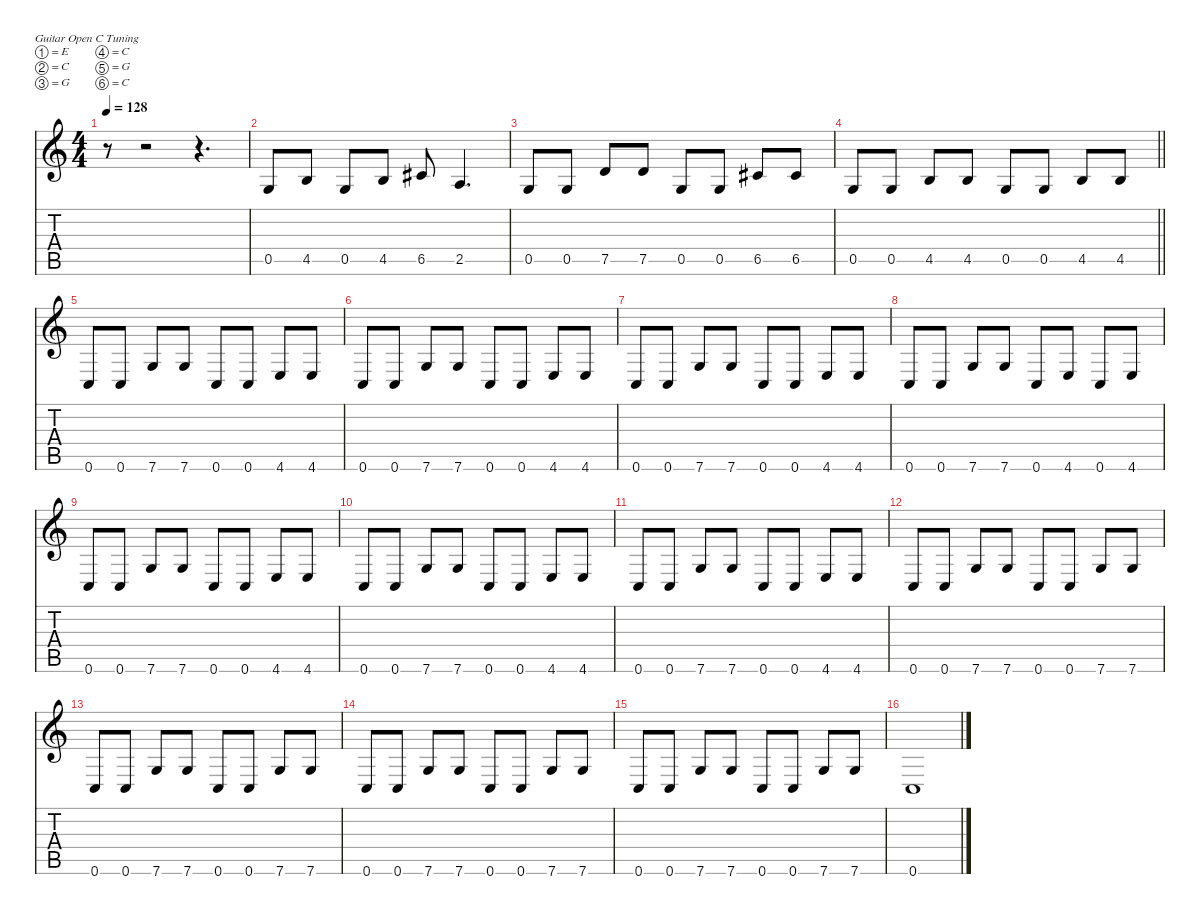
\defaultSystemsLayout 4
\hideDynamics
\bracketExtendMode nobrackets
\singleTrackTrackNamePolicy hidden
\multiTrackTrackNamePolicy hidden
\firstSystemTrackNameMode fullname
\otherSystemsTrackNameOrientation horizontal
\track ("Guitar 1" "dist.guit.") {instrument distortionguitar}
\staff {score tabs}
\tuning (E4 C4 G3 C3 G2 C2)
\ts (4 4)
\tempo 128
\clef g2
\ks c
r.8{dy f beam Down} r.2{beam Down} r.4{d beam Down} |
0.5.8{beam Up} 4.5.8{beam Up} 0.5.8{beam Up} 4.5.8{beam Up} 6.5{acc #}.8{beam Up} 2.5.4{d beam Up} |
0.5.8{beam Up} 0.5.8{beam Up} 7.5.8{beam Up} 7.5.8{beam Up} 0.5.8{beam Up} 0.5.8{beam Up} 6.5{acc #}.8{beam Up} 6.5{acc #}.8{beam Up} |
\barLineRight lightlight
0.5.8{beam Up} 0.5.8{beam Up} 4.5.8{beam Up} 4.5.8{beam Up} 0.5.8{beam Up} 0.5.8{beam Up} 4.5.8{beam Up} 4.5.8{beam Up} |
0.6.8{dy mf beam Up} 0.6.8{beam Up} 7.6.8{beam Up} 7.6.8{beam Up} 0.6.8{beam Up} 0.6.8{beam Up} 4.6.8{beam Up} 4.6.8{beam Up} |
0.6.8{beam Up} 0.6.8{beam Up} 7.6.8{beam Up} 7.6.8{beam Up} 0.6.8{beam Up} 0.6.8{beam Up} 4.6.8{beam Up} 4.6.8{beam Up} |
0.6.8{beam Up} 0.6.8{beam Up} 7.6.8{beam Up} 7.6.8{beam Up} 0.6.8{beam Up} 0.6.8{beam Up} 4.6.8{beam Up} 4.6.8{beam Up} |
0.6.8{beam Up} 0.6.8{beam Up} 7.6.8{beam Up} 7.6.8{beam Up} 0.6.8{beam Up} 4.6.8{beam Up} 0.6.8{beam Up} 4.6.8{beam Up} |
0.6.8{beam Up} 0.6.8{beam Up} 7.6.8{beam Up} 7.6.8{beam Up} 0.6.8{beam Up} 0.6.8{beam Up} 4.6.8{beam Up} 4.6.8{beam Up} |
0.6.8{beam Up} 0.6.8{beam Up} 7.6.8{beam Up} 7.6.8{beam Up} 0.6.8{beam Up} 0.6.8{beam Up} 4.6.8{beam Up} 4.6.8{beam Up} |
0.6.8{beam Up} 0.6.8{beam Up} 7.6.8{beam Up} 7.6.8{beam Up} 0.6.8{beam Up} 0.6.8{beam Up} 4.6.8{beam Up} 4.6.8{beam Up} |
0.6.8{beam Up} 0.6.8{beam Up} 7.6.8{beam Up} 7.6.8{beam Up} 0.6.8{beam Up} 0.6.8{beam Up} 7.6.8{beam Up} 7.6.8{beam Up} |
0.6.8{beam Up} 0.6.8{beam Up} 7.6.8{beam Up} 7.6.8{beam Up} 0.6.8{beam Up} 0.6.8{beam Up} 7.6.8{beam Up} 7.6.8{beam Up} |
0.6.8{beam Up} 0.6.8{beam Up} 7.6.8{beam Up} 7.6.8{beam Up} 0.6.8{beam Up} 0.6.8{beam Up} 7.6.8{beam Up} 7.6.8{beam Up} |
0.6.8{beam Up} 0.6.8{beam Up} 7.6.8{beam Up} 7.6.8{beam Up} 0.6.8{beam Up} 0.6.8{beam Up} 7.6.8{beam Up} 7.6.8{beam Up} |
0.6.1{beam Up}
